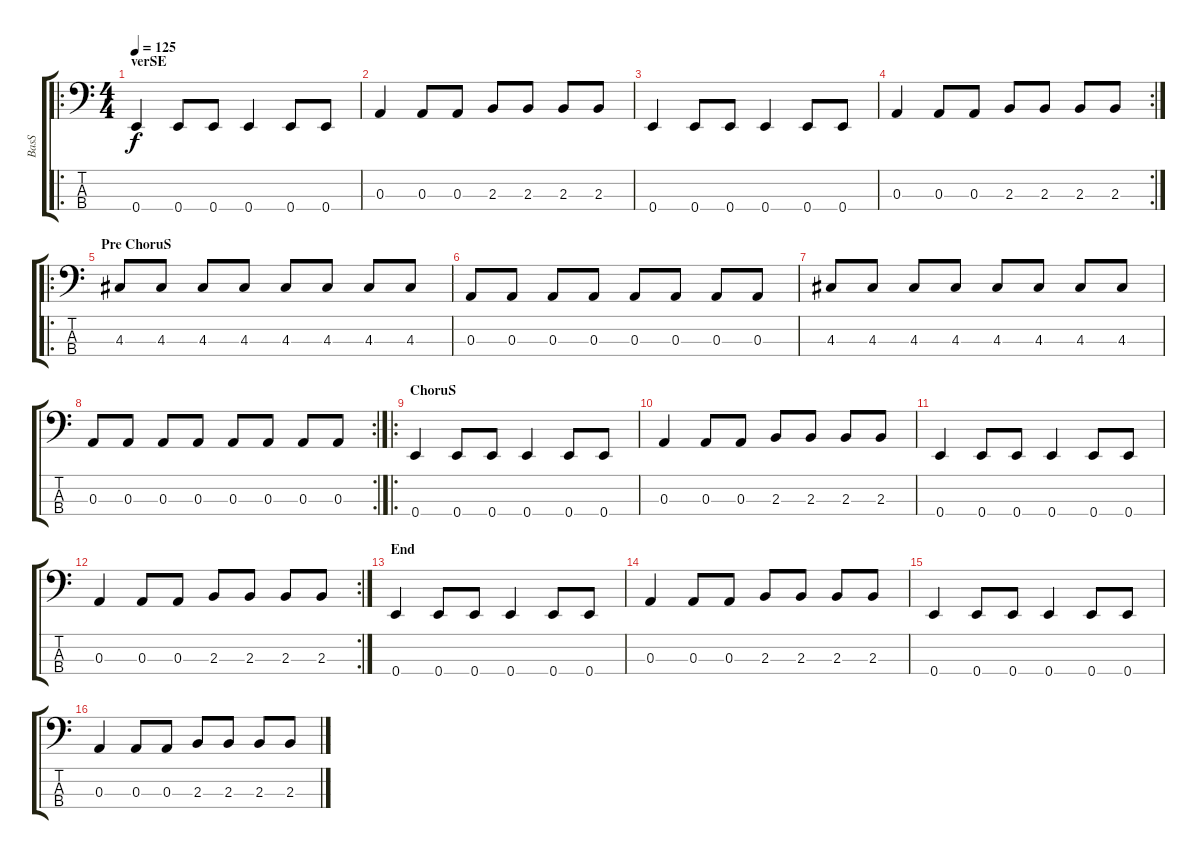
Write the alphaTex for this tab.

\track ("BasS" "BasS") {instrument electricbasspick}
\staff {score tabs}
\tuning (G2 D2 A1 E1) {hide}
\ro
\ts (4 4)
\section ("" "verSE")
\tempo 125
\clef f4
\ks c
0.4.4{dy f} 0.4.8 0.4.8 0.4.4 0.4.8 0.4.8 |
0.3.4 0.3.8 0.3.8 2.3.8 2.3.8 2.3.8 2.3.8 |
0.4.4 0.4.8 0.4.8 0.4.4 0.4.8 0.4.8 |
\rc 2
0.3.4 0.3.8 0.3.8 2.3.8 2.3.8 2.3.8 2.3.8 |
\ro
\section ("" "Pre ChoruS")
4.3.8 4.3.8 4.3.8 4.3.8 4.3.8 4.3.8 4.3.8 4.3.8 |
0.3.8 0.3.8 0.3.8 0.3.8 0.3.8 0.3.8 0.3.8 0.3.8 |
4.3.8 4.3.8 4.3.8 4.3.8 4.3.8 4.3.8 4.3.8 4.3.8 |
\rc 2
0.3.8 0.3.8 0.3.8 0.3.8 0.3.8 0.3.8 0.3.8 0.3.8 |
\ro
\section ("" "ChoruS")
0.4.4 0.4.8 0.4.8 0.4.4 0.4.8 0.4.8 |
0.3.4 0.3.8 0.3.8 2.3.8 2.3.8 2.3.8 2.3.8 |
0.4.4 0.4.8 0.4.8 0.4.4 0.4.8 0.4.8 |
\rc 2
0.3.4 0.3.8 0.3.8 2.3.8 2.3.8 2.3.8 2.3.8 |
\section ("" "End")
0.4.4 0.4.8 0.4.8 0.4.4 0.4.8 0.4.8 |
0.3.4{volume 5} 0.3.8 0.3.8 2.3.8 2.3.8 2.3.8 2.3.8 |
0.4.4 0.4.8 0.4.8 0.4.4 0.4.8 0.4.8 |
0.3.4{volume 0} 0.3.8 0.3.8 2.3.8 2.3.8 2.3.8 2.3.8
